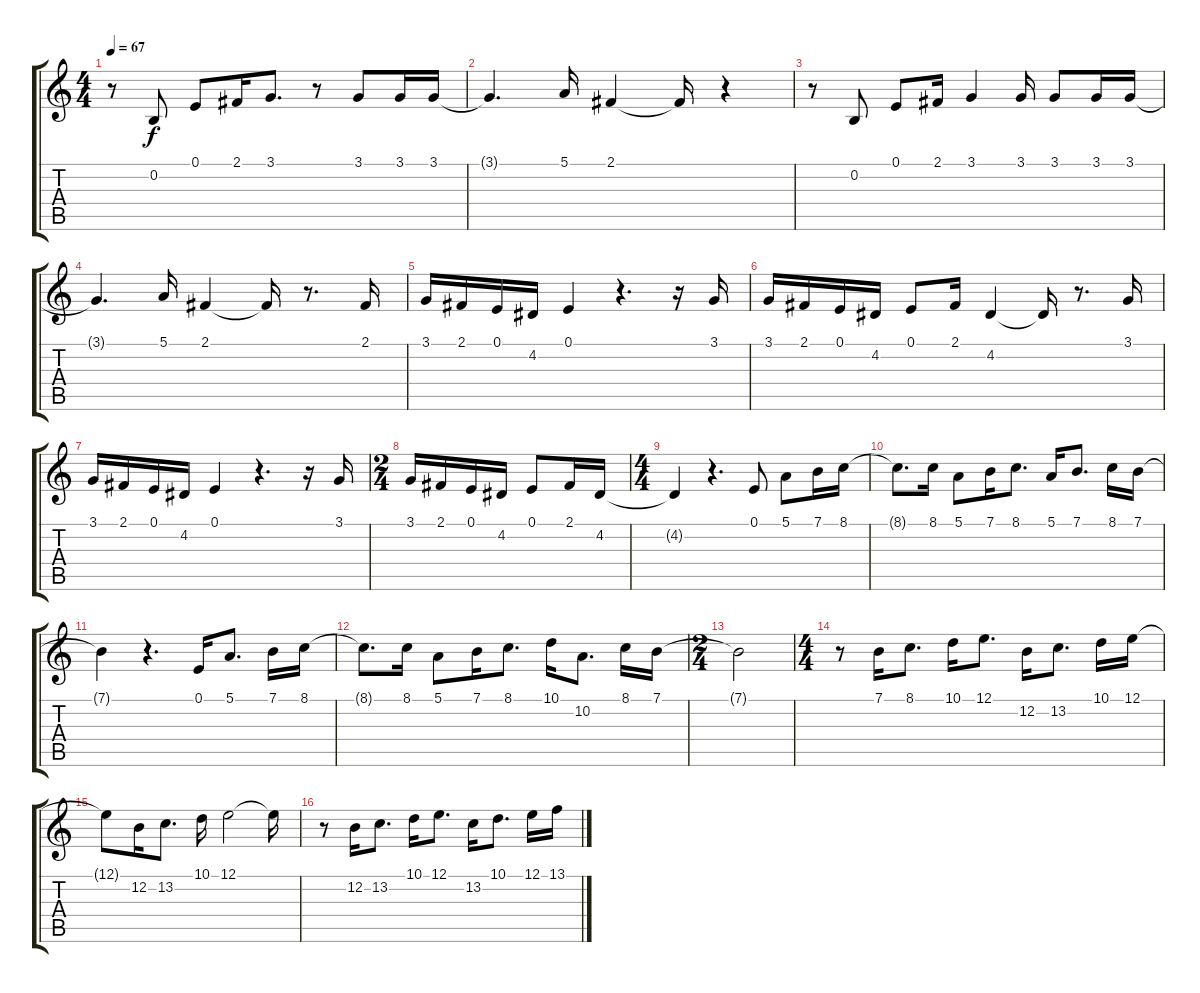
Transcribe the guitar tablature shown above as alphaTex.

\track "" {instrument acousticgrandpiano}
\staff {score tabs}
\tuning (E4 B3 G3 D3 A2 E2) {hide}
\ts (4 4)
\tempo 67
\clef g2
\ks c
r.8{dy f} 0.2.8 0.1.8 2.1.16 3.1.8{d} r.8 3.1.8 3.1.16 3.1.16 |
3.1{t}.4{d} 5.1.16 2.1.4 2.1{t}.16 r.4 |
r.8 0.2.8 0.1.8 2.1.16 3.1.4 3.1.16 3.1.8 3.1.16 3.1.16 |
3.1{t}.4{d} 5.1.16 2.1.4 2.1{t}.16 r.8{d} 2.1.16 |
3.1.16 2.1.16 0.1.16 4.2.16 0.1.4 r.4{d} r.16 3.1.16 |
3.1.16 2.1.16 0.1.16 4.2.16 0.1.8 2.1.16 4.2.4 4.2{t}.16 r.8{d} 3.1.16 |
3.1.16 2.1.16 0.1.16 4.2.16 0.1.4 r.4{d} r.16 3.1.16 |
\ts (2 4)
3.1.16 2.1.16 0.1.16 4.2.16 0.1.8 2.1.16 4.2.16 |
\ts (4 4)
4.2{t}.4 r.4{d} 0.1.8 5.1.8 7.1.16 8.1.16 |
8.1{t}.8{d} 8.1.16 5.1.8 7.1.16 8.1.8{d} 5.1.16 7.1.8{d} 8.1.16 7.1.16 |
7.1{t}.4 r.4{d} 0.1.16 5.1.8{d} 7.1.16 8.1.16 |
8.1{t}.8{d} 8.1.16 5.1.8 7.1.16 8.1.8{d} 10.1.16 10.2.8{d} 8.1.16 7.1.16 |
\ts (2 4)
7.1{t}.2 |
\ts (4 4)
r.8 7.1.16 8.1.8{d} 10.1.16 12.1.8{d} 12.2.16 13.2.8{d} 10.1.16 12.1.16 |
12.1{t}.8 12.2.16 13.2.8{d} 10.1.16 12.1.2 12.1{t}.16 |
r.8 12.2.16 13.2.8{d} 10.1.16 12.1.8{d} 13.2.16 10.1.8{d} 12.1.16 13.1.16
